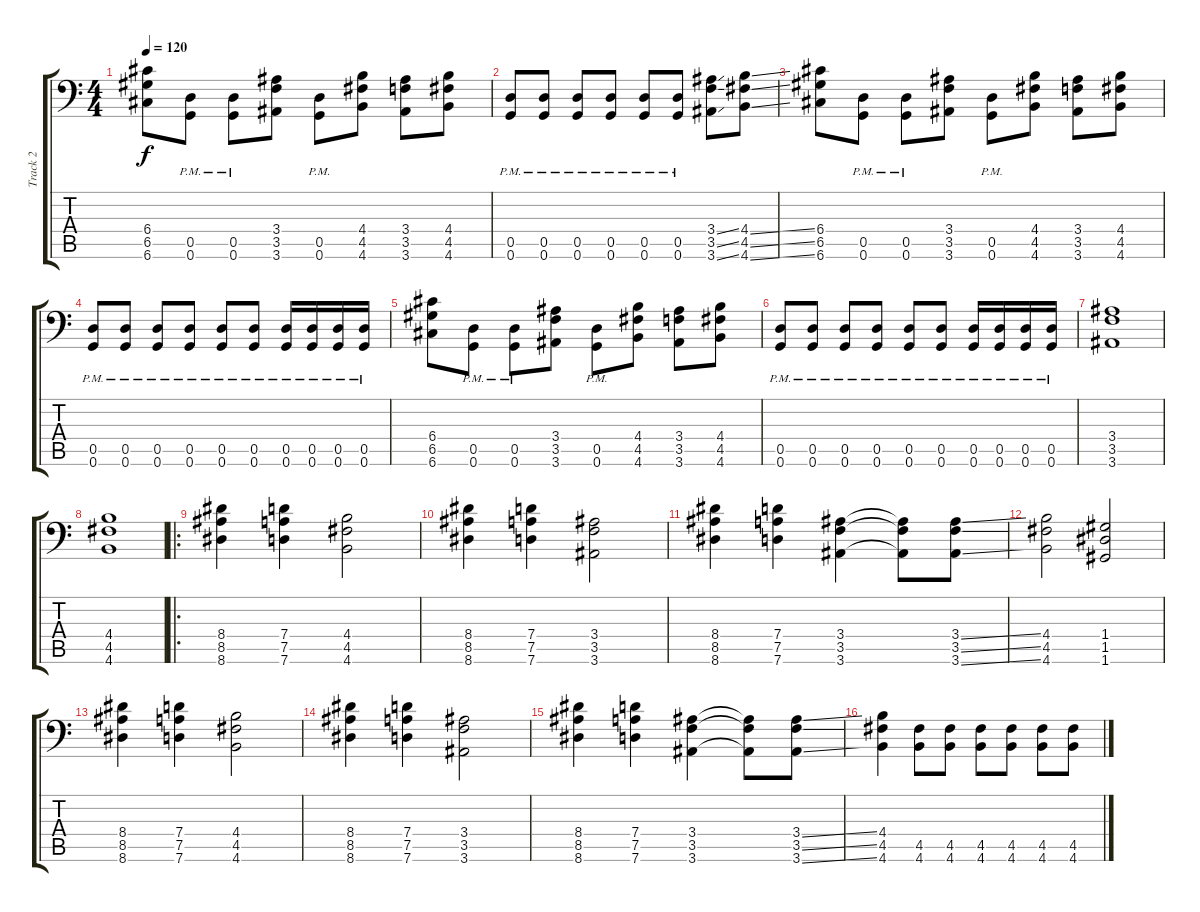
\track ("Track 2" "Track 2") {instrument distortionguitar}
\staff {score tabs}
\tuning (A3 E3 C3 G2 D2 G1) {hide}
\ts (4 4)
\tempo 120
\clef f4
\ks c
(6.4 6.5 6.6).8{dy f} (0.5 0.6{pm}).8 (0.5 0.6{pm}).8 (3.4 3.5 3.6).8 (0.5 0.6{pm}).8 (4.4 4.5 4.6).8 (3.4 3.5 3.6).8 (4.4 4.5 4.6).8 |
(0.5{pm} 0.6).8 (0.5{pm} 0.6).8 (0.5{pm} 0.6).8 (0.5{pm} 0.6).8 (0.5{pm} 0.6).8 (0.5{pm} 0.6).8 (3.4{ss} 3.5{ss} 3.6{ss}).8 (4.4{ss} 4.5{ss} 4.6{ss}).8 |
(6.4 6.5 6.6).8 (0.5 0.6{pm}).8 (0.5 0.6{pm}).8 (3.4 3.5 3.6).8 (0.5 0.6{pm}).8 (4.4 4.5 4.6).8 (3.4 3.5 3.6).8 (4.4 4.5 4.6).8 |
(0.5{pm} 0.6).8 (0.5{pm} 0.6).8 (0.5{pm} 0.6).8 (0.5{pm} 0.6).8 (0.5{pm} 0.6).8 (0.5{pm} 0.6).8 (0.5{pm} 0.6).16 (0.5{pm} 0.6).16 (0.5{pm} 0.6).16 (0.5{pm} 0.6).16 |
(6.4 6.5 6.6).8 (0.5 0.6{pm}).8 (0.5 0.6{pm}).8 (3.4 3.5 3.6).8 (0.5 0.6{pm}).8 (4.4 4.5 4.6).8 (3.4 3.5 3.6).8 (4.4 4.5 4.6).8 |
(0.5{pm} 0.6).8 (0.5{pm} 0.6).8 (0.5{pm} 0.6).8 (0.5{pm} 0.6).8 (0.5{pm} 0.6).8 (0.5{pm} 0.6).8 (0.5{pm} 0.6).16 (0.5{pm} 0.6).16 (0.5{pm} 0.6).16 (0.5{pm} 0.6).16 |
(3.4 3.5 3.6).1 |
(4.4 4.5 4.6).1 |
\ro
(8.4 8.5 8.6).4 (7.4 7.5 7.6).4 (4.4 4.5 4.6).2 |
(8.4 8.5 8.6).4 (7.4 7.5 7.6).4 (3.4 3.5 3.6).2 |
(8.4 8.5 8.6).4 (7.4 7.5 7.6).4 (3.4 3.5 3.6).4 (3.4{t} 3.5{t} 3.6{t}).8 (3.4{ss} 3.5{ss} 3.6{ss}).8 |
(4.4 4.5 4.6).2 (1.4 1.5 1.6).2 |
(8.4 8.5 8.6).4 (7.4 7.5 7.6).4 (4.4 4.5 4.6).2 |
(8.4 8.5 8.6).4 (7.4 7.5 7.6).4 (3.4 3.5 3.6).2 |
(8.4 8.5 8.6).4 (7.4 7.5 7.6).4 (3.4 3.5 3.6).4 (3.4{t} 3.5{t} 3.6{t}).8 (3.4{ss} 3.5{ss} 3.6{ss}).8 |
(4.4 4.5 4.6).4 (4.5 4.6).8 (4.5 4.6).8 (4.5 4.6).8 (4.5 4.6).8 (4.5 4.6).8 (4.5 4.6).8
